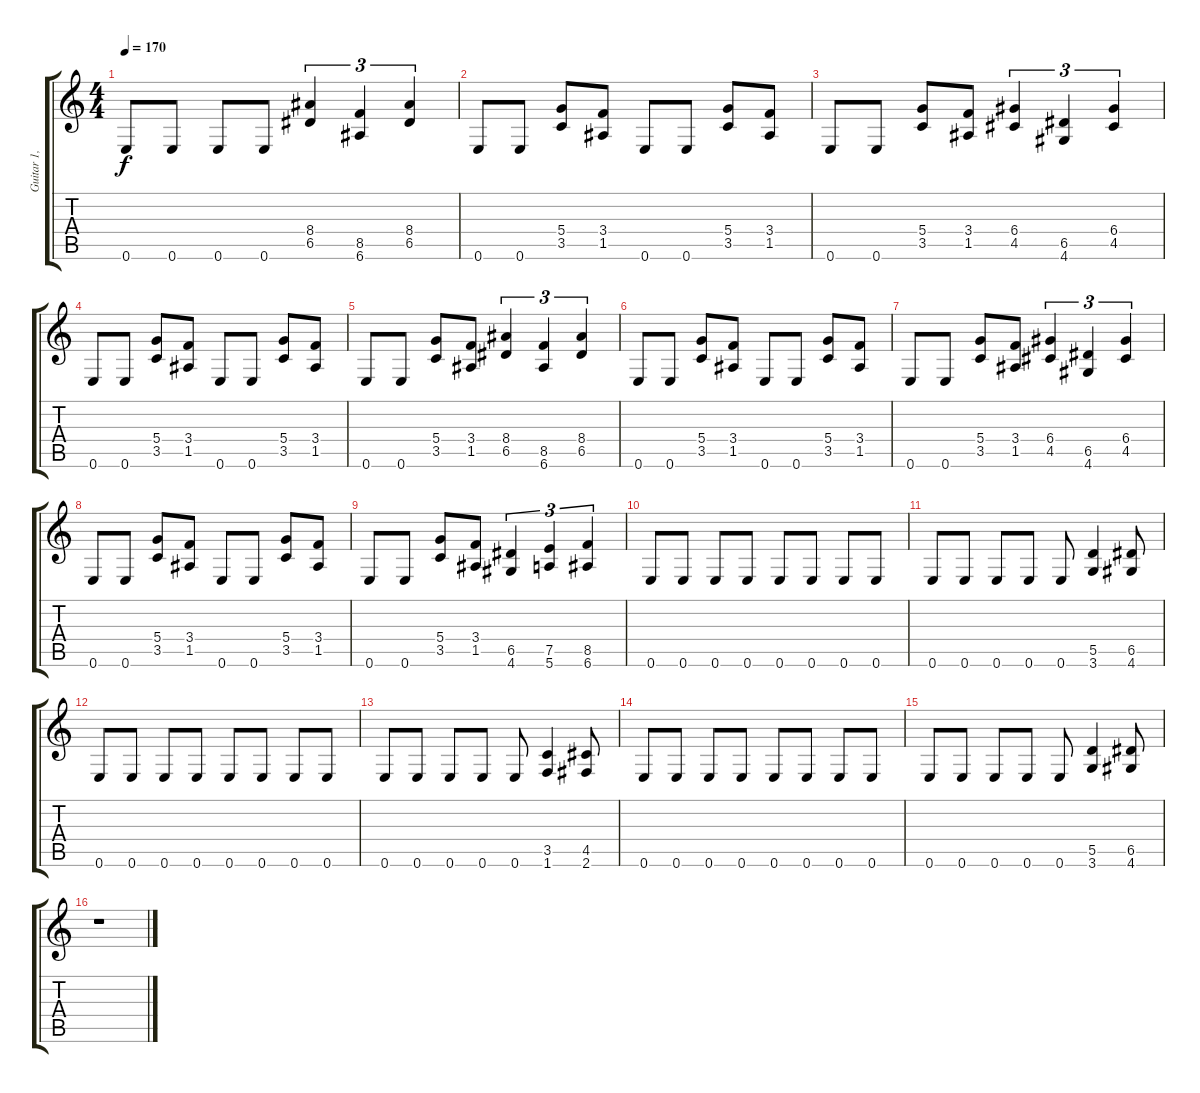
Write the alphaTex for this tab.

\track ("Guitar 1, Dime" "Guitar 1, ") {instrument distortionguitar}
\staff {score tabs}
\tuning (E4 B3 G3 D3 A2 E2) {hide}
\ts (4 4)
\tempo 170
\clef g2
\ks c
0.6.8{dy f} 0.6.8 0.6.8 0.6.8 (8.4 6.5).4{tu (3 2)} (8.5 6.6).4{tu (3 2)} (8.4 6.5).4{tu (3 2)} |
0.6.8 0.6.8 (5.4 3.5).8 (3.4 1.5).8 0.6.8 0.6.8 (5.4 3.5).8 (3.4 1.5).8 |
0.6.8 0.6.8 (5.4 3.5).8 (3.4 1.5).8 (6.4 4.5).4{tu (3 2)} (6.5 4.6).4{tu (3 2)} (6.4 4.5).4{tu (3 2)} |
0.6.8 0.6.8 (5.4 3.5).8 (3.4 1.5).8 0.6.8 0.6.8 (5.4 3.5).8 (3.4 1.5).8 |
0.6.8 0.6.8 (5.4 3.5).8 (3.4 1.5).8 (8.4 6.5).4{tu (3 2)} (8.5 6.6).4{tu (3 2)} (8.4 6.5).4{tu (3 2)} |
0.6.8 0.6.8 (5.4 3.5).8 (3.4 1.5).8 0.6.8 0.6.8 (5.4 3.5).8 (3.4 1.5).8 |
0.6.8 0.6.8 (5.4 3.5).8 (3.4 1.5).8 (6.4 4.5).4{tu (3 2)} (6.5 4.6).4{tu (3 2)} (6.4 4.5).4{tu (3 2)} |
0.6.8 0.6.8 (5.4 3.5).8 (3.4 1.5).8 0.6.8 0.6.8 (5.4 3.5).8 (3.4 1.5).8 |
0.6.8 0.6.8 (5.4 3.5).8 (3.4 1.5).8 (6.5 4.6).4{tu (3 2)} (7.5 5.6).4{tu (3 2)} (8.5 6.6).4{tu (3 2)} |
0.6.8 0.6.8 0.6.8 0.6.8 0.6.8 0.6.8 0.6.8 0.6.8 |
0.6.8 0.6.8 0.6.8 0.6.8 0.6.8 (5.5 3.6).4 (6.5 4.6).8 |
0.6.8 0.6.8 0.6.8 0.6.8 0.6.8 0.6.8 0.6.8 0.6.8 |
0.6.8 0.6.8 0.6.8 0.6.8 0.6.8 (3.5 1.6).4 (4.5 2.6).8 |
0.6.8 0.6.8 0.6.8 0.6.8 0.6.8 0.6.8 0.6.8 0.6.8 |
0.6.8 0.6.8 0.6.8 0.6.8 0.6.8 (5.5 3.6).4 (6.5 4.6).8 |
r.1
